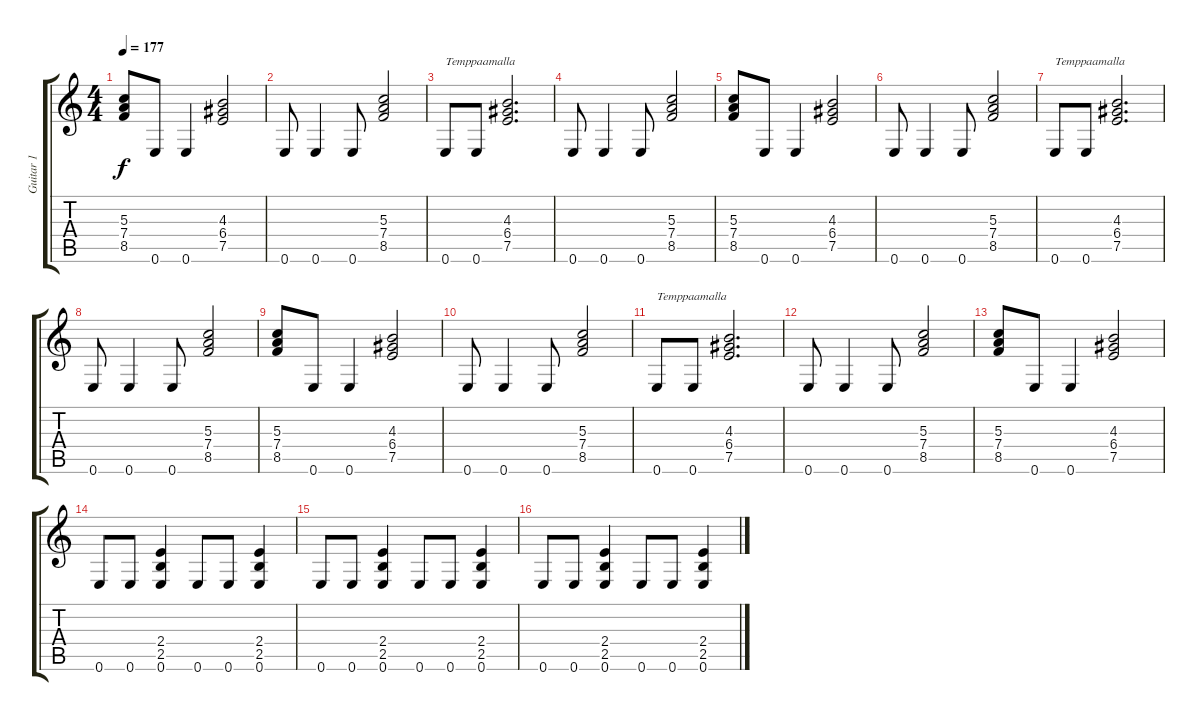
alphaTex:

\track ("Guitar 1" "Guitar 1") {solo instrument overdrivenguitar}
\staff {score tabs}
\tuning (E4 B3 G3 D3 A2 E2) {hide}
\ts (4 4)
\tempo 177
\clef g2
\ks c
(5.3 7.4 8.5).8{dy f} 0.6.8 0.6.4 (4.3 6.4 7.5).2 |
0.6.8 0.6.4 0.6.8 (5.3 7.4 8.5).2 |
0.6.8{txt "Temppaamalla"} 0.6.8 (4.3 6.4 7.5).2{d} |
0.6.8 0.6.4 0.6.8 (5.3 7.4 8.5).2 |
(5.3 7.4 8.5).8 0.6.8 0.6.4 (4.3 6.4 7.5).2 |
0.6.8 0.6.4 0.6.8 (5.3 7.4 8.5).2 |
0.6.8{txt "Temppaamalla"} 0.6.8 (4.3 6.4 7.5).2{d} |
0.6.8 0.6.4 0.6.8 (5.3 7.4 8.5).2 |
(5.3 7.4 8.5).8 0.6.8 0.6.4 (4.3 6.4 7.5).2 |
0.6.8 0.6.4 0.6.8 (5.3 7.4 8.5).2 |
0.6.8{txt "Temppaamalla"} 0.6.8 (4.3 6.4 7.5).2{d} |
0.6.8 0.6.4 0.6.8 (5.3 7.4 8.5).2 |
(5.3 7.4 8.5).8 0.6.8 0.6.4 (4.3 6.4 7.5).2 |
0.6.8 0.6.8 (2.4 2.5 0.6).4 0.6.8 0.6.8 (2.4 2.5 0.6).4 |
0.6.8 0.6.8 (2.4 2.5 0.6).4 0.6.8 0.6.8 (2.4 2.5 0.6).4 |
0.6.8 0.6.8 (2.4 2.5 0.6).4 0.6.8 0.6.8 (2.4 2.5 0.6).4
